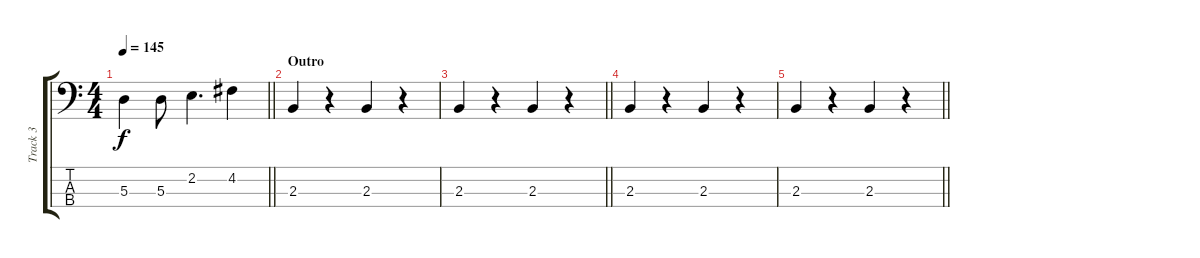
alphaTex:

\track ("Track 3" "Track 3") {instrument electricbasspick}
\staff {score tabs}
\tuning (G2 D2 A1 E1) {hide}
\ts (4 4)
\tempo 145
\clef f4
\barLineRight lightlight
\ks c
5.3.4{dy f} 5.3.8 2.2.4{d} 4.2.4 |
\section ("" "Outro")
2.3.4 r.4 2.3.4 r.4 |
\barLineRight lightlight
2.3.4 r.4 2.3.4 r.4 |
2.3.4 r.4 2.3.4 r.4 |
\barLineRight lightlight
2.3.4 r.4 2.3.4 r.4
